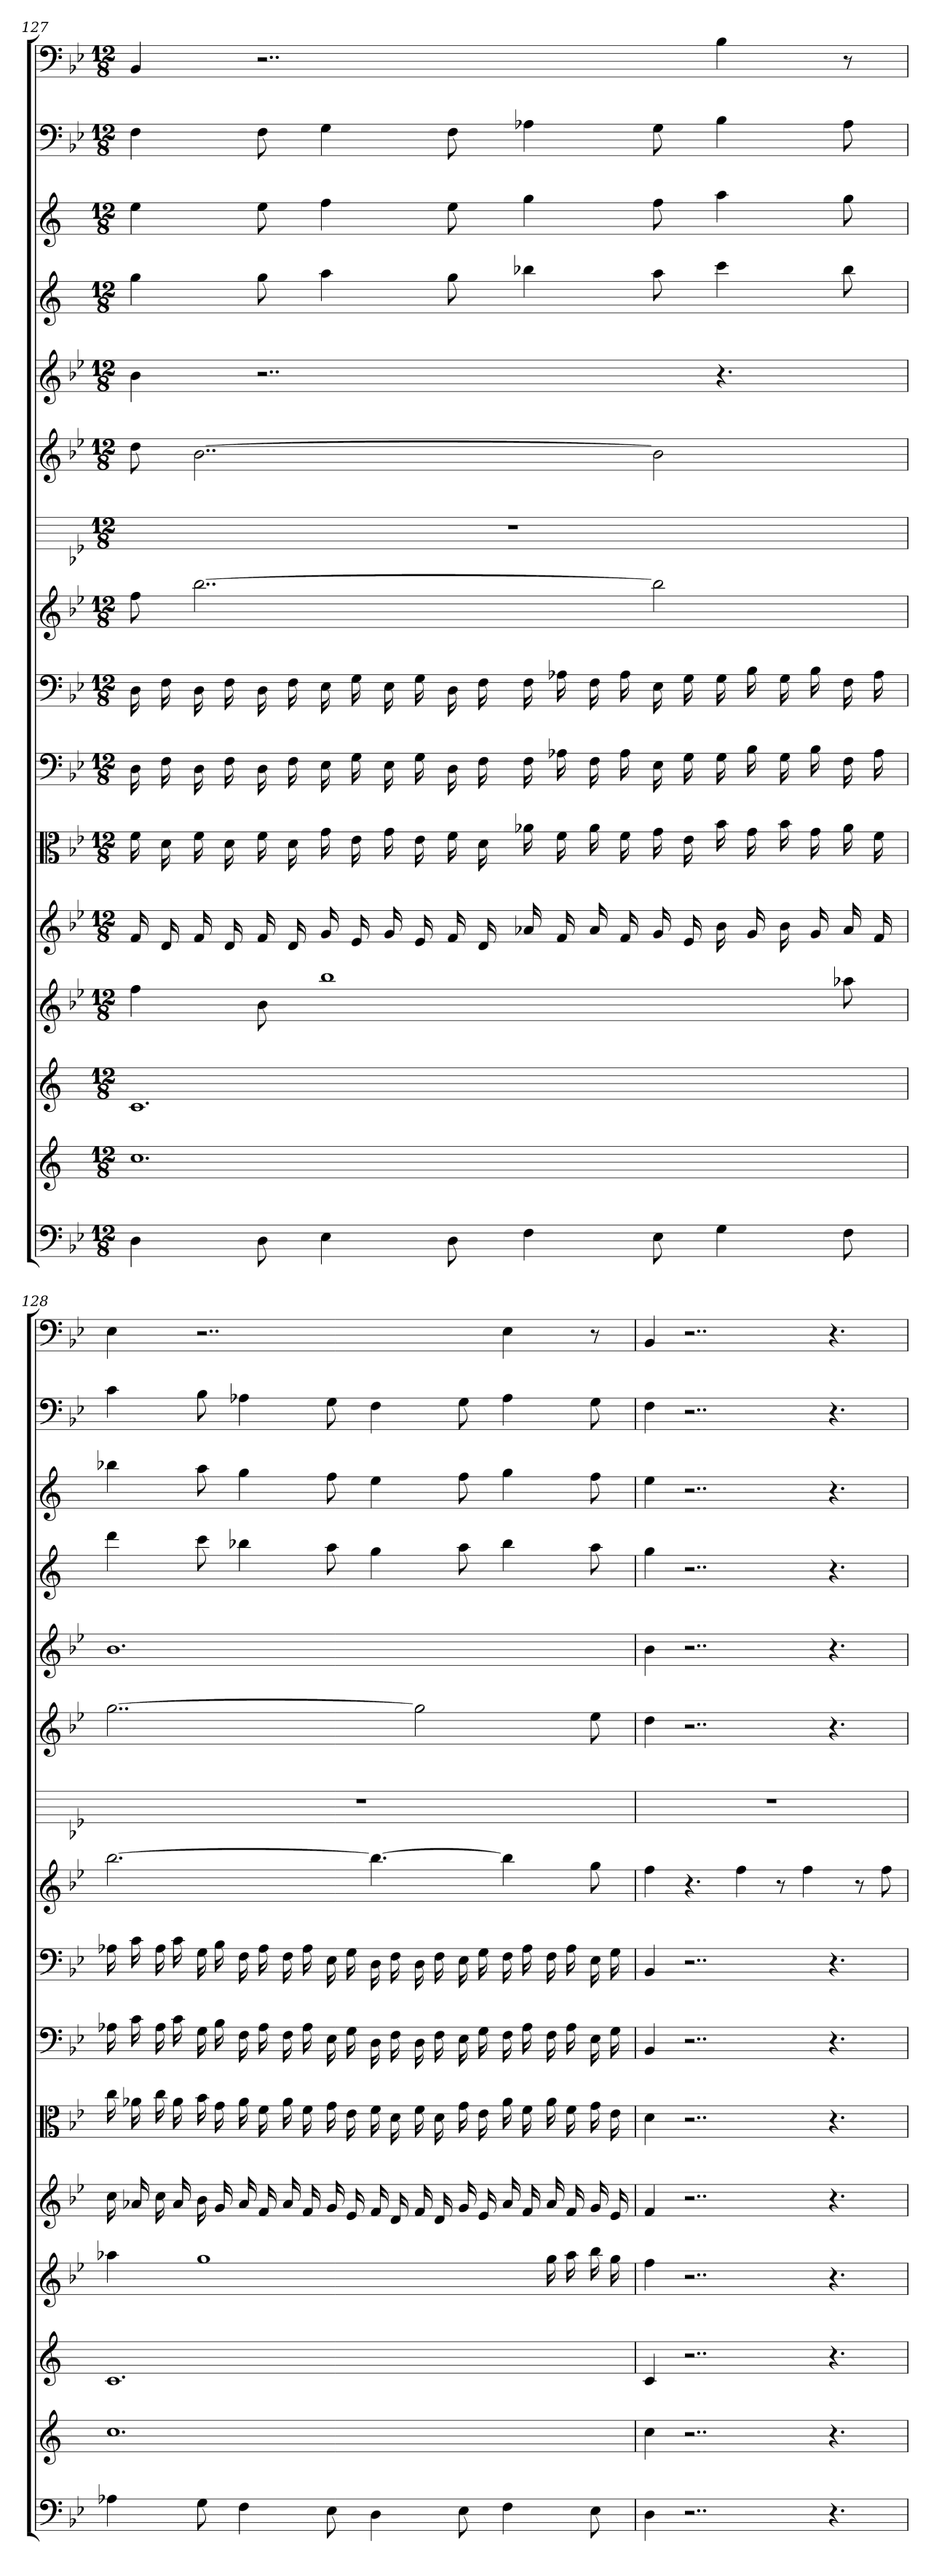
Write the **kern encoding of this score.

**kern	**kern	**kern	**kern	**kern	**kern	**kern	**kern	**kern	**kern	**kern	**kern	**kern	**kern	**kern	**kern
*part16	*part15	*part14	*part13	*part12	*part11	*part10	*part9	*part8	*part7	*part6	*part5	*part4	*part3	*part2	*part1
*staff16	*staff15	*staff14	*staff13	*staff12	*staff11	*staff10	*staff9	*staff8	*staff7	*staff6	*staff5	*staff4	*staff3	*staff2	*staff1
*clefF4	*	*	*	*	*clefC3	*clefF4	*clefF4	*	*	*	*	*	*	*clefF4	*clefF4
*k[b-e-]	*k[]	*k[]	*k[b-e-]	*k[b-e-]	*k[b-e-]	*k[b-e-]	*k[b-e-]	*k[b-e-]	*k[b-e-]	*k[b-e-]	*k[b-e-]	*k[]	*k[]	*k[b-e-]	*k[b-e-]
*B-:	*	*	*B-:	*B-:	*B-:	*B-:	*B-:	*B-:	*B-:	*B-:	*B-:	*	*	*B-:	*B-:
*M12/8	*M12/8	*M12/8	*M12/8	*M12/8	*M12/8	*M12/8	*M12/8	*M12/8	*M12/8	*M12/8	*M12/8	*M12/8	*M12/8	*M12/8	*M12/8
=127	=127	=127	=127	=127	=127	=127	=127	=127	=127	=127	=127	=127	=127	=127	=127
4D	1.cc	1.c	4ff	16f	16f	16D	16D	8ff	1.r	8dd	4b-	4gg	4ee	4F	4BB-
.	.	.	.	16d	16d	16F	16F	.	.	.	.	.	.	.	.
.	.	.	.	16f	16f	16D	16D	[2..bb-	.	[2..b-	.	.	.	.	.
.	.	.	.	16d	16d	16F	16F	.	.	.	.	.	.	.	.
8D	.	.	8b-	16f	16f	16D	16D	.	.	.	2..r	8gg	8ee	8F	2..r
.	.	.	.	16d	16d	16F	16F	.	.	.	.	.	.	.	.
4E-	.	.	1bb-	16g	16g	16E-	16E-	.	.	.	.	4aa	4ff	4G	.
.	.	.	.	16e-	16e-	16G	16G	.	.	.	.	.	.	.	.
.	.	.	.	16g	16g	16E-	16E-	.	.	.	.	.	.	.	.
.	.	.	.	16e-	16e-	16G	16G	.	.	.	.	.	.	.	.
8D	.	.	.	16f	16f	16D	16D	.	.	.	.	8gg	8ee	8F	.
.	.	.	.	16d	16d	16F	16F	.	.	.	.	.	.	.	.
4F	.	.	.	16a-X	16a-X	16F	16F	.	.	.	.	4bb-X	4gg	4A-X	.
.	.	.	.	16f	16f	16A-X	16A-X	.	.	.	.	.	.	.	.
.	.	.	.	16a-	16a-	16F	16F	.	.	.	.	.	.	.	.
.	.	.	.	16f	16f	16A-	16A-	.	.	.	.	.	.	.	.
8E-	.	.	.	16g	16g	16E-	16E-	2bb-]	.	2b-]	.	8aa	8ff	8G	.
.	.	.	.	16e-	16e-	16G	16G	.	.	.	.	.	.	.	.
4G	.	.	.	16b-	16b-	16G	16G	.	.	.	4.r	4ccc	4aa	4B-	4B-
.	.	.	.	16g	16g	16B-	16B-	.	.	.	.	.	.	.	.
.	.	.	.	16b-	16b-	16G	16G	.	.	.	.	.	.	.	.
.	.	.	.	16g	16g	16B-	16B-	.	.	.	.	.	.	.	.
8F	.	.	8aa-X	16a-	16a-	16F	16F	.	.	.	.	8bb-	8gg	8A-	8r
.	.	.	.	16f	16f	16A-	16A-	.	.	.	.	.	.	.	.
=128	=128	=128	=128	=128	=128	=128	=128	=128	=128	=128	=128	=128	=128	=128	=128
4A-X	1.cc	1.c	4aa-X	16cc	16cc	16A-X	16A-X	[2.bb-	1.r	[2..gg	1.b-	4ddd	4bb-X	4c	4E-
.	.	.	.	16a-X	16a-X	16c	16c	.	.	.	.	.	.	.	.
.	.	.	.	16cc	16cc	16A-	16A-	.	.	.	.	.	.	.	.
.	.	.	.	16a-	16a-	16c	16c	.	.	.	.	.	.	.	.
8G	.	.	1gg	16b-	16b-	16G	16G	.	.	.	.	8ccc	8aa	8B-	2..r
.	.	.	.	16g	16g	16B-	16B-	.	.	.	.	.	.	.	.
4F	.	.	.	16a-	16a-	16F	16F	.	.	.	.	4bb-X	4gg	4A-X	.
.	.	.	.	16f	16f	16A-	16A-	.	.	.	.	.	.	.	.
.	.	.	.	16a-	16a-	16F	16F	.	.	.	.	.	.	.	.
.	.	.	.	16f	16f	16A-	16A-	.	.	.	.	.	.	.	.
8E-	.	.	.	16g	16g	16E-	16E-	.	.	.	.	8aa	8ff	8G	.
.	.	.	.	16e-	16e-	16G	16G	.	.	.	.	.	.	.	.
4D	.	.	.	16f	16f	16D	16D	4.bb-_	.	.	.	4gg	4ee	4F	.
.	.	.	.	16d	16d	16F	16F	.	.	.	.	.	.	.	.
.	.	.	.	16f	16f	16D	16D	.	.	2gg]	.	.	.	.	.
.	.	.	.	16d	16d	16F	16F	.	.	.	.	.	.	.	.
8E-	.	.	.	16g	16g	16E-	16E-	.	.	.	.	8aa	8ff	8G	.
.	.	.	.	16e-	16e-	16G	16G	.	.	.	.	.	.	.	.
4F	.	.	.	16a-	16a-	16F	16F	4bb-]	.	.	.	4bb-	4gg	4A-	4E-
.	.	.	.	16f	16f	16A-	16A-	.	.	.	.	.	.	.	.
.	.	.	16gg	16a-	16a-	16F	16F	.	.	.	.	.	.	.	.
.	.	.	16aa-	16f	16f	16A-	16A-	.	.	.	.	.	.	.	.
8E-	.	.	16bb-	16g	16g	16E-	16E-	8gg	.	8ee-	.	8aa	8ff	8G	8r
.	.	.	16gg	16e-	16e-	16G	16G	.	.	.	.	.	.	.	.
=129	=129	=129	=129	=129	=129	=129	=129	=129	=129	=129	=129	=129	=129	=129	=129
4D	4cc	4c	4ff	4f	4d	4BB-	4BB-	4ff	1.r	4dd	4b-	4gg	4ee	4F	4BB-
2..r	2..r	2..r	2..r	2..r	2..r	2..r	2..r	4.r	.	2..r	2..r	2..r	2..r	2..r	2..r
.	.	.	.	.	.	.	.	4ff	.	.	.	.	.	.	.
.	.	.	.	.	.	.	.	8r	.	.	.	.	.	.	.
.	.	.	.	.	.	.	.	4ff	.	.	.	.	.	.	.
4.r	4.r	4.r	4.r	4.r	4.r	4.r	4.r	.	.	4.r	4.r	4.r	4.r	4.r	4.r
.	.	.	.	.	.	.	.	8r	.	.	.	.	.	.	.
.	.	.	.	.	.	.	.	8ff	.	.	.	.	.	.	.
=	=	=	=	=	=	=	=	=	=	=	=	=	=	=	=
*-	*-	*-	*-	*-	*-	*-	*-	*-	*-	*-	*-	*-	*-	*-	*-
